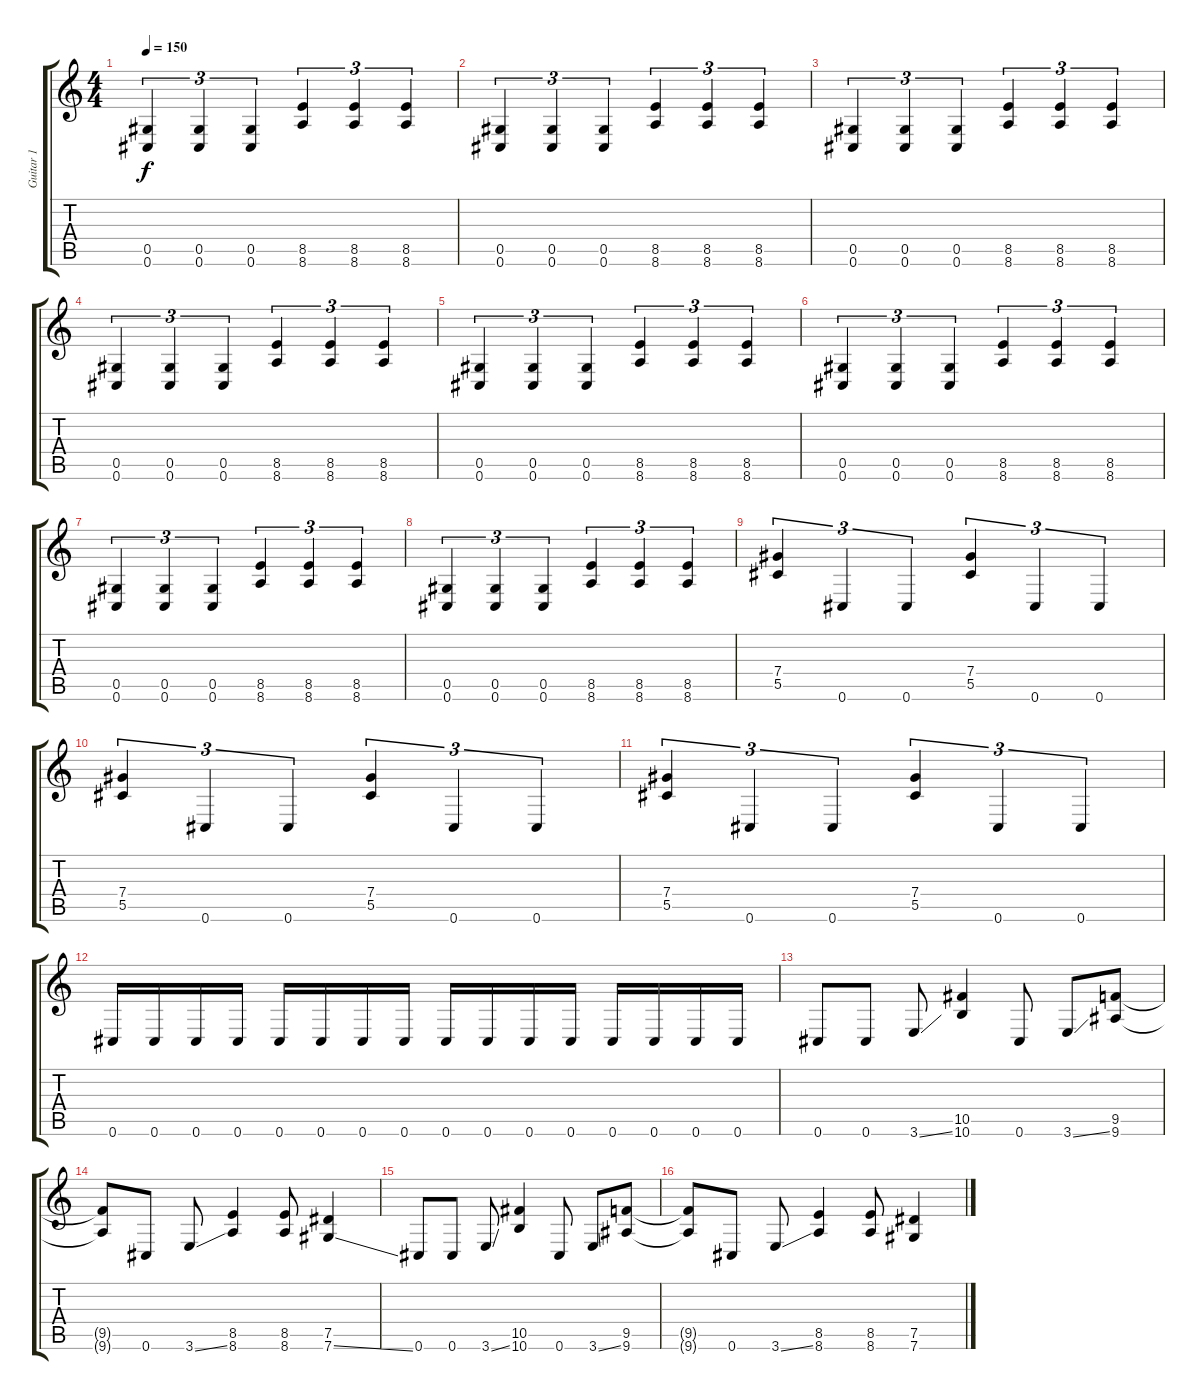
\track ("Guitar 1" "Guitar 1") {instrument overdrivenguitar}
\staff {score tabs}
\tuning (Eb4 Bb3 Gb3 Db3 Ab2 Db2) {hide}
\ts (4 4)
\tempo 150
\clef g2
\ks c
(0.5 0.6).4{tu (3 2) dy f} (0.5 0.6).4{tu (3 2)} (0.5 0.6).4{tu (3 2)} (8.5 8.6).4{tu (3 2)} (8.5 8.6).4{tu (3 2)} (8.5 8.6).4{tu (3 2)} |
(0.5 0.6).4{tu (3 2)} (0.5 0.6).4{tu (3 2)} (0.5 0.6).4{tu (3 2)} (8.5 8.6).4{tu (3 2)} (8.5 8.6).4{tu (3 2)} (8.5 8.6).4{tu (3 2)} |
(0.5 0.6).4{tu (3 2)} (0.5 0.6).4{tu (3 2)} (0.5 0.6).4{tu (3 2)} (8.5 8.6).4{tu (3 2)} (8.5 8.6).4{tu (3 2)} (8.5 8.6).4{tu (3 2)} |
(0.5 0.6).4{tu (3 2)} (0.5 0.6).4{tu (3 2)} (0.5 0.6).4{tu (3 2)} (8.5 8.6).4{tu (3 2)} (8.5 8.6).4{tu (3 2)} (8.5 8.6).4{tu (3 2)} |
(0.5 0.6).4{tu (3 2)} (0.5 0.6).4{tu (3 2)} (0.5 0.6).4{tu (3 2)} (8.5 8.6).4{tu (3 2)} (8.5 8.6).4{tu (3 2)} (8.5 8.6).4{tu (3 2)} |
(0.5 0.6).4{tu (3 2)} (0.5 0.6).4{tu (3 2)} (0.5 0.6).4{tu (3 2)} (8.5 8.6).4{tu (3 2)} (8.5 8.6).4{tu (3 2)} (8.5 8.6).4{tu (3 2)} |
(0.5 0.6).4{tu (3 2)} (0.5 0.6).4{tu (3 2)} (0.5 0.6).4{tu (3 2)} (8.5 8.6).4{tu (3 2)} (8.5 8.6).4{tu (3 2)} (8.5 8.6).4{tu (3 2)} |
(0.5 0.6).4{tu (3 2)} (0.5 0.6).4{tu (3 2)} (0.5 0.6).4{tu (3 2)} (8.5 8.6).4{tu (3 2)} (8.5 8.6).4{tu (3 2)} (8.5 8.6).4{tu (3 2)} |
(7.4 5.5).4{tu (3 2)} 0.6.4{tu (3 2)} 0.6.4{tu (3 2)} (7.4 5.5).4{tu (3 2)} 0.6.4{tu (3 2)} 0.6.4{tu (3 2)} |
(7.4 5.5).4{tu (3 2)} 0.6.4{tu (3 2)} 0.6.4{tu (3 2)} (7.4 5.5).4{tu (3 2)} 0.6.4{tu (3 2)} 0.6.4{tu (3 2)} |
(7.4 5.5).4{tu (3 2)} 0.6.4{tu (3 2)} 0.6.4{tu (3 2)} (7.4 5.5).4{tu (3 2)} 0.6.4{tu (3 2)} 0.6.4{tu (3 2)} |
0.6.16 0.6.16 0.6.16 0.6.16 0.6.16 0.6.16 0.6.16 0.6.16 0.6.16 0.6.16 0.6.16 0.6.16 0.6.16 0.6.16 0.6.16 0.6.16 |
0.6.8 0.6.8 3.6{ss}.8 (10.5 10.6).4 0.6.8 3.6{ss}.8 (9.5 9.6).8 |
(9.5{t} 9.6{t}).8 0.6.8 3.6{ss}.8 (8.5 8.6).4 (8.5 8.6).8 (7.5 7.6{ss}).4 |
0.6.8 0.6.8 3.6{ss}.8 (10.5 10.6).4 0.6.8 3.6{ss}.8 (9.5 9.6).8 |
(9.5{t} 9.6{t}).8 0.6.8 3.6{ss}.8 (8.5 8.6).4 (8.5 8.6).8 (7.5 7.6{ss}).4
